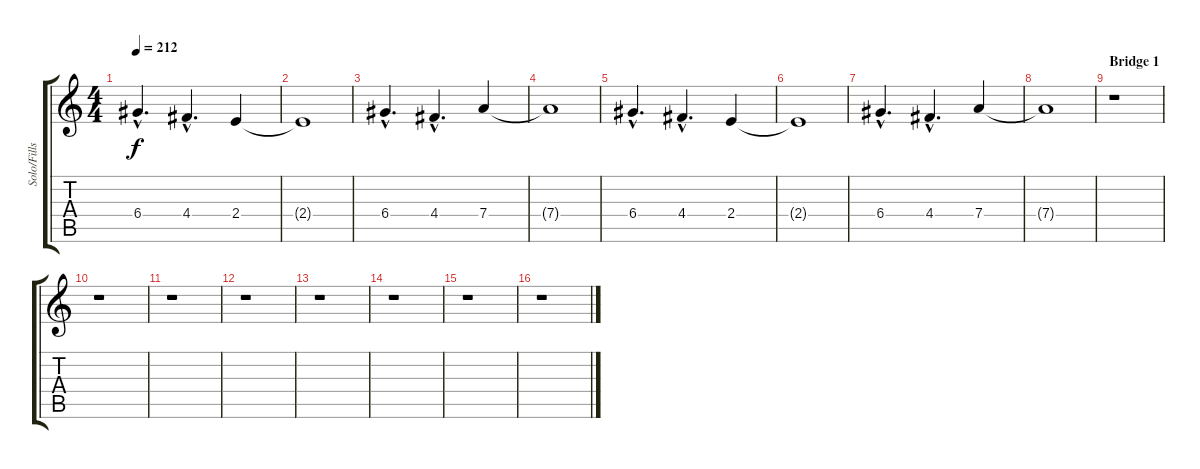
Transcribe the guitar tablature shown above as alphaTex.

\track ("Solo/Fills" "Solo/Fills") {instrument distortionguitar}
\staff {score tabs}
\tuning (E4 B3 G3 D3 A2 D2) {hide}
\ts (4 4)
\tempo 212
\clef g2
\ks c
6.4{hac}.4{d dy f} 4.4{hac}.4{d} 2.4.4 |
2.4{t}.1 |
6.4{hac}.4{d} 4.4{hac}.4{d} 7.4.4 |
7.4{t}.1 |
6.4{hac}.4{d} 4.4{hac}.4{d} 2.4.4 |
2.4{t}.1 |
6.4{hac}.4{d} 4.4{hac}.4{d} 7.4.4 |
7.4{t}.1 |
\section ("" "Bridge 1")
r.1 |
r.1 |
r.1 |
r.1 |
r.1 |
r.1 |
r.1 |
r.1
